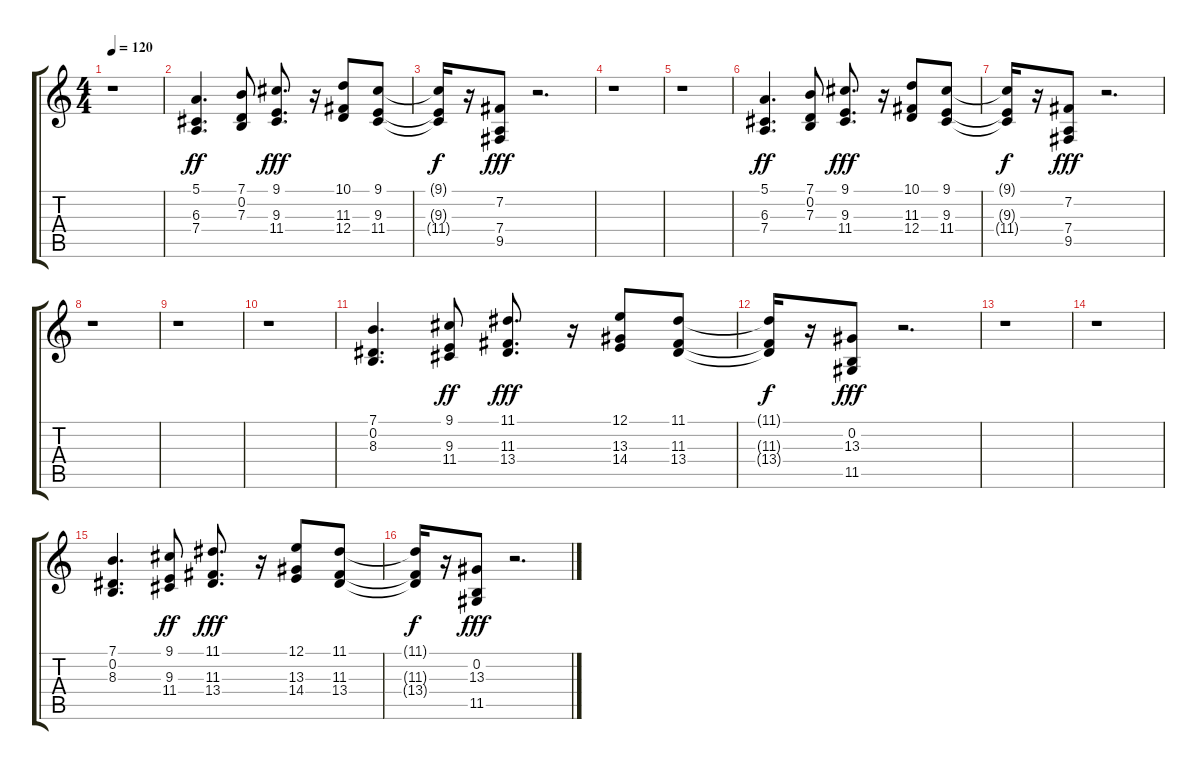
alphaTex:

\track "" {instrument choiraahs}
\staff {score tabs}
\tuning (E4 B3 G3 D3 A2 E2) {hide}
\ts (4 4)
\tempo 120
\clef g2
\ks c
r.1{dy fff} |
(5.1 6.3 7.4).4{d dy ff} (7.1 0.2 7.3).8 (9.1 9.3 11.4).8{d dy fff} r.16 (10.1 11.3 12.4).8 (9.1 9.3 11.4).8 |
(9.1{t} 9.3{t} 11.4{t}).16{dy f} r.16 (7.2 7.4 9.5).8{dy fff} r.2{d} |
r.1 |
r.1 |
(5.1 6.3 7.4).4{d dy ff} (7.1 0.2 7.3).8 (9.1 9.3 11.4).8{d dy fff} r.16 (10.1 11.3 12.4).8 (9.1 9.3 11.4).8 |
(9.1{t} 9.3{t} 11.4{t}).16{dy f} r.16 (7.2 7.4 9.5).8{dy fff} r.2{d} |
r.1 |
r.1 |
r.1 |
(7.1 0.2 8.3).4{d} (9.1 9.3 11.4).8{dy ff} (11.1 11.3 13.4).8{d dy fff} r.16 (12.1 13.3 14.4).8 (11.1 11.3 13.4).8 |
(11.1{t} 11.3{t} 13.4{t}).16{dy f} r.16 (0.2 13.3 11.5).8{dy fff} r.2{d} |
r.1 |
r.1 |
(7.1 0.2 8.3).4{d} (9.1 9.3 11.4).8{dy ff} (11.1 11.3 13.4).8{d dy fff} r.16 (12.1 13.3 14.4).8 (11.1 11.3 13.4).8 |
(11.1{t} 11.3{t} 13.4{t}).16{dy f} r.16 (0.2 13.3 11.5).8{dy fff} r.2{d}
